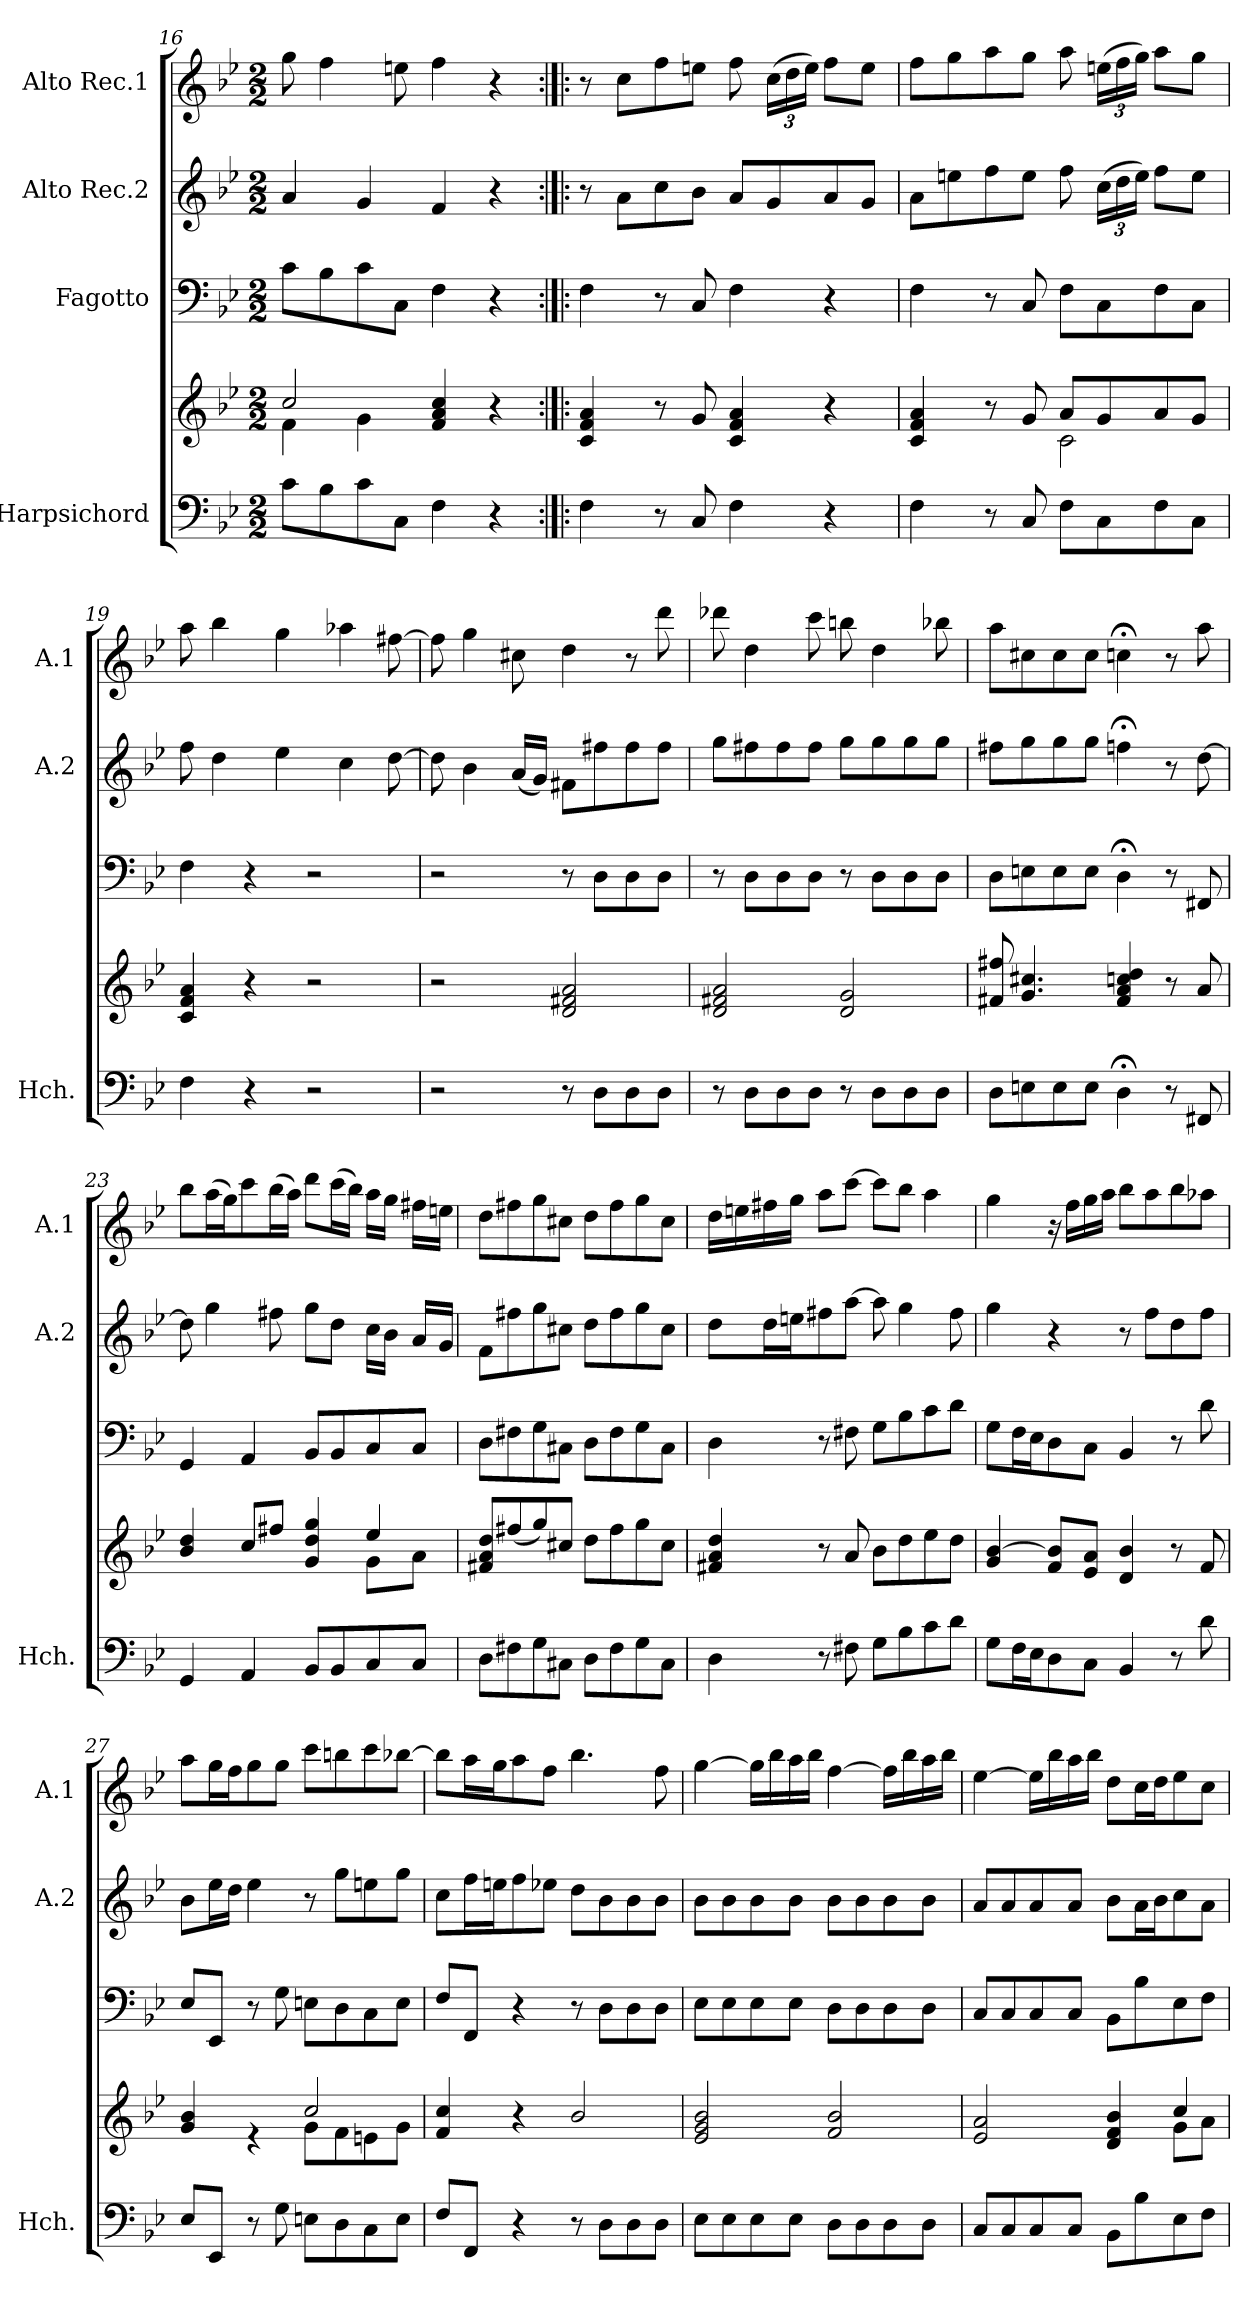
**kern	**kern	**kern	**kern	**kern
*part4	*part4	*part3	*part2	*part1
*staff5	*staff4	*staff3	*staff2	*staff1
*I"Harpsichord	*	*I"Fagotto	*I"Alto Rec.2	*I"Alto Rec.1
*I'Hch.	*	*	*I'A.2	*I'A.1
!!LO:LB:g=z
*clefF4	*clefG2	*clefF4	*clefG2	*clefG2
*k[b-e-]	*k[b-e-]	*k[b-e-]	*k[b-e-]	*k[b-e-]
*M2/2	*M2/2	*M2/2	*M2/2	*M2/2
=16	=16	=16	=16	=16
*	*^	*	*	*
8c\L	2cc/	4f\	8c\L	4a/	8gg\
8B-\	.	.	8B-\	.	4ff\
8c\	.	4g\	8c\	4g/	.
8C\J	.	.	8C\J	.	8een\
4F\	4f/ 4a/ 4cc/	2ryy	4F\	4f/	4ff\
4r	4r	.	4r	4r	4r
*	*v	*v	*	*	*
=17:|!|:	=17:|!|:	=17:|!|:	=17:|!|:	=17:|!|:
4F\	4c/ 4f/ 4a/	4F\	8r	8r
.	.	.	8a\L	8cc\L
8r	8r	8r	8cc\	8ff\
8C/	8g/	8C/	8b-\J	8een\J
4F\	4c/ 4f/ 4a/	4F\	8a/L	8ff\
*	*	*	*	*Xbrackettup
.	.	.	8g/	(24cc\LL
.	.	.	.	24dd\
.	.	.	.	24ee\JJ)
4r	4r	4r	8a/	8ff\L
.	.	.	8g/J	8ee\J
=18	=18	=18	=18	=18
*	*^	*	*	*
4F\	4c/ 4f/ 4a/	2ryy	4F\	8a\L	8ff\L
.	.	.	.	8een\	8gg\
8r	8r	.	8r	8ff\	8aa\
8C/	8g/	.	8C/	8ee\J	8gg\J
8F\L	8a/L	2c\	8F\L	8ff\	8aa\
*	*	*	*	*Xbrackettup	*
8C\	8g/	.	8C\	(24cc\LL	(24een\LL
.	.	.	.	24dd\	24ff\
.	.	.	.	24ee\JJ)	24gg\JJ)
8F\	8a/	.	8F\	8ff\L	8aa\L
8C\J	8g/J	.	8C\J	8ee\J	8gg\J
*	*v	*v	*	*	*
=19	=19	=19	=19	=19
4F\	4c/ 4f/ 4a/	4F\	8ff\	8aa\
.	.	.	4dd\	4bb-\
4r	4r	4r	.	.
.	.	.	4ee-\	4gg\
2r	2r	2r	.	.
.	.	.	4cc\	4aa-X\
.	.	.	[8dd\	[8ff#X\
!!LO:LB:g=z
=20	=20	=20	=20	=20
2r	2r	2r	8dd\]	8ff#\]
.	.	.	4b-\	4gg\
.	.	.	(16a/LL	8cc#X\
.	.	.	16g/JJ)	.
8r	2d/ 2f#X/ 2a/	8r	8f#X\L	4dd\
8D\L	.	8D\L	8ff#X\	.
8D\	.	8D\	8ff#\	8r
8D\J	.	8D\J	8ff#\J	8ddd\
=21	=21	=21	=21	=21
8r	2d/ 2f#X/ 2a/	8r	8gg\L	8ddd-X\
8D\L	.	8D\L	8ff#X\	4dd\
8D\	.	8D\	8ff#\	.
8D\J	.	8D\J	8ff#\J	8ccc\
8r	2d/ 2g/	8r	8gg\L	8bbn\
8D\L	.	8D\L	8gg\	4dd\
8D\	.	8D\	8gg\	.
8D\J	.	8D\J	8gg\J	8bb-X\
=22	=22	=22	=22	=22
8D\L	8f#X/ 8ff#X/	8D\L	8ff#X\L	8aa\L
8En\	4.g/ 4.cc#X/	8En\	8gg\	8cc#X\
8E\	.	8E\	8gg\	8cc#\
8E\J	.	8E\J	8gg\J	8cc#\J
4D;<\	4f#/ 4a/ 4ccn/ 4dd/	4D;<\	4ffn;<\	4ccn;<\
8r	8r	8r	8r	8r
8FF#X/	8a/	8FF#X/	[8dd\	8aa\
=23	=23	=23	=23	=23
*	*^	*	*	*
4GG/	4b-/ 4dd/	2.ryy	4GG/	8dd\]	8bb-\L
.	.	.	.	4gg\	(16aa\L
.	.	.	.	.	16gg\J)
4AA/	8cc/L	.	4AA/	.	8ccc\
.	8ff#X/J	.	.	8ff#X\	(16bb-\L
.	.	.	.	.	16aa\JJ)
8BB-/L	4g/ 4dd/ 4gg/	.	8BB-/L	8gg\L	8ddd\L
8BB-/	.	.	8BB-/	8dd\J	(16ccc\L
.	.	.	.	.	16bb-\JJ)
8C/	4ee-/	8g\L	8C/	16cc\LL	16aa\LL
.	.	.	.	16b-\JJ	16gg\JJ
8C/J	.	8a\J	8C/J	16a/LL	16ff#X\LL
.	.	.	.	16g/JJ	16een\JJ
*	*v	*v	*	*	*
!!LO:PB:g=z
=24	=24	=24	=24	=24
8D\L	8f#X/ 8a/ 8dd/L	8D\L	8f\L	8dd\L
8F#X\	(8ff#X/	8F#X\	8ff#X\	8ff#X\
8G\	8gg/)	8G\	8gg\	8gg\
8C#X\J	8cc#X/J	8C#X\J	8cc#X\J	8cc#X\J
8D\L	8dd\L	8D\L	8dd\L	8dd\L
8F#\	8ff#\	8F#\	8ff#\	8ff#\
8G\	8gg\	8G\	8gg\	8gg\
8C#\J	8cc#\J	8C#\J	8cc#\J	8cc#\J
=25	=25	=25	=25	=25
4D\	4f#X/ 4a/ 4dd/	4D\	8dd\L	16dd\LL
.	.	.	.	16een\
.	.	.	16dd\L	16ff#X\
.	.	.	16een\J	16gg\JJ
8r	8r	8r	8ff#X\	8aa\L
8F#X\	8a/	8F#X\	[8aa\J	[8ccc\J
8G\L	8b-\L	8G\L	8aa\]	8ccc\L]
8B-\	8dd\	8B-\	4gg\	8bb-\J
8c\	8ee-\	8c\	.	4aa\
8d\J	8dd\J	8d\J	8ff#\	.
=26	=26	=26	=26	=26
8G\L	4g/ [4b-/	8G\L	4gg\	4gg\
16F\L	.	16F\L	.	.
16E-\J	.	16E-\J	.	.
8D\	8f/ 8b-/]L	8D\	4r	16r
.	.	.	.	16ff\LL
8C\J	8e-/ 8a/J	8C\J	.	16gg\
.	.	.	.	16aa\JJ
4BB-/	4d/ 4b-/	4BB-/	8r	8bb-\L
.	.	.	8ff\L	8aa\
8r	8r	8r	8dd\	8bb-\
8d\	8f/	8d\	8ff\J	8aa-X\J
=27	=27	=27	=27	=27
*	*^	*	*	*
8E-/L	4g/ 4b-/	2ryy	8E-/L	8b-\L	8aa\L
8EE-/J	.	.	8EE-/J	16ee-\L	16gg\L
.	.	.	.	16dd\JJ	16ff\J
8r	4re	.	8r	4ee-\	8gg\
8G\	.	.	8G\	.	8gg\J
8En\L	2cc/	8g\L	8En\L	8r	8ccc\L
8D\	.	8f\	8D\	8gg\L	8bbn\
8C\	.	8en\	8C\	8een\	8ccc\
8E\J	.	8g\J	8E\J	8gg\J	[8bb-X\J
*	*v	*v	*	*	*
!!LO:LB:g=z
=28	=28	=28	=28	=28
8F/L	4f/ 4cc/	8F/L	8cc\L	8bb-\L]
8FF/J	.	8FF/J	16ff\L	16aa\L
.	.	.	16een\J	16gg\J
4r	4r	4r	8ff\	8aa\
.	.	.	8ee-X\J	8ff\J
8r	2b-/	8r	8dd\L	4.bb-\
8D\L	.	8D\L	8b-\	.
8D\	.	8D\	8b-\	.
8D\J	.	8D\J	8b-\J	8ff\
=29	=29	=29	=29	=29
8E-\L	2e-/ 2g/ 2b-/	8E-\L	8b-\L	[4gg\
8E-\	.	8E-\	8b-\	.
8E-\	.	8E-\	8b-\	16gg\LL]
.	.	.	.	16bb-\
8E-\J	.	8E-\J	8b-\J	16aa\
.	.	.	.	16bb-\JJ
8D\L	2f/ 2b-/	8D\L	8b-\L	[4ff\
8D\	.	8D\	8b-\	.
8D\	.	8D\	8b-\	16ff\LL]
.	.	.	.	16bb-\
8D\J	.	8D\J	8b-\J	16aa\
.	.	.	.	16bb-\JJ
=30	=30	=30	=30	=30
*	*^	*	*	*
8C/L	2e-/ 2a/	2.ryy	8C/L	8a/L	[4ee-\
8C/	.	.	8C/	8a/	.
8C/	.	.	8C/	8a/	16ee-\LL]
.	.	.	.	.	16bb-\
8C/J	.	.	8C/J	8a/J	16aa\
.	.	.	.	.	16bb-\JJ
8BB-\L	4d/ 4f/ 4b-/	.	8BB-\L	8b-\L	8dd\L
8B-\	.	.	8B-\	16a\L	16cc\L
.	.	.	.	16b-\J	16dd\J
8E-\	4cc/	8g\L	8E-\	8cc\	8ee-\
8F\J	.	8a\J	8F\J	8a\J	8cc\J
*	*v	*v	*	*	*
=	=	=	=	=
*-	*-	*-	*-	*-
